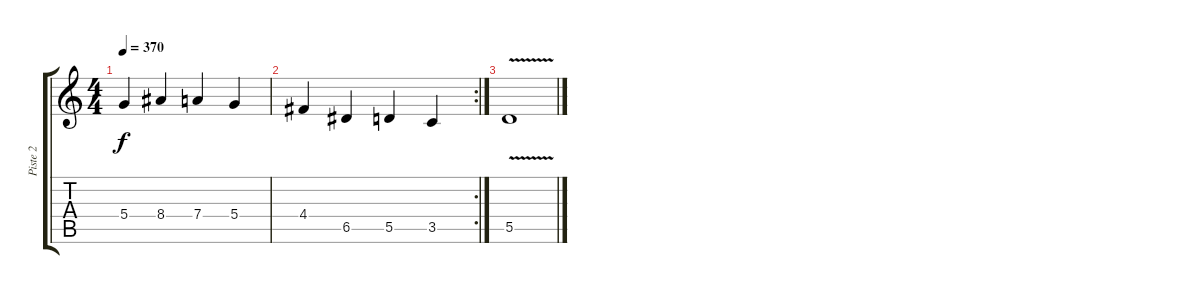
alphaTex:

\track ("Piste 2" "Piste 2") {instrument distortionguitar}
\staff {score tabs}
\tuning (E4 B3 G3 D3 A2 D2) {hide}
\ts (4 4)
\tempo 370
\clef g2
\ks c
5.4.4{dy f} 8.4.4 7.4.4 5.4.4 |
\rc 2
4.4.4 6.5.4 5.5.4 3.5.4 |
5.5{v}.1
